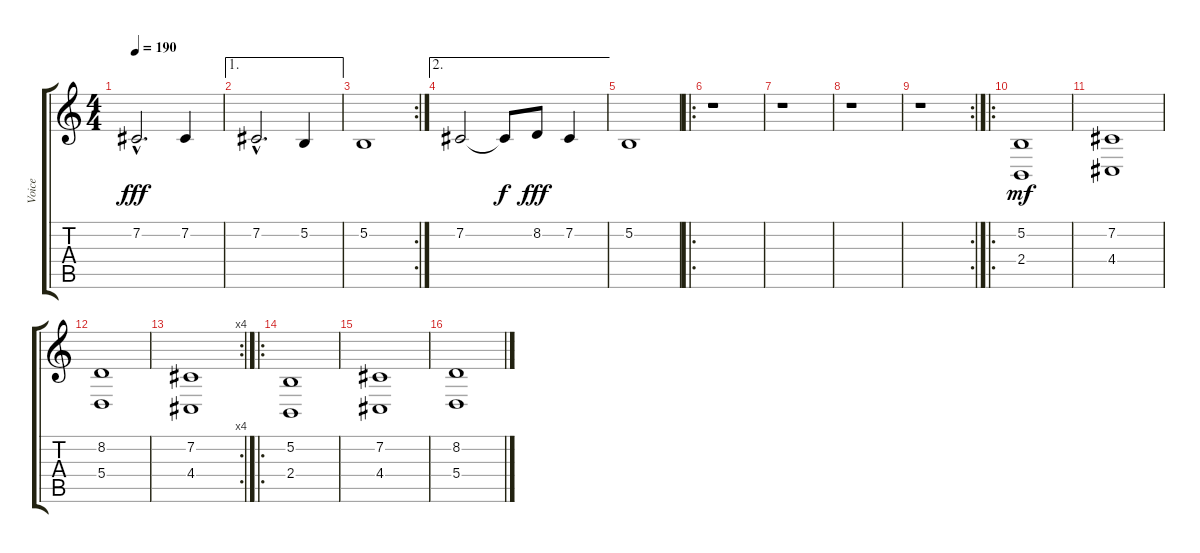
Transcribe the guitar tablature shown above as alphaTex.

\track ("Voice" "Voice") {instrument stringensemble2}
\staff {score tabs}
\tuning (B3 Gb3 D3 A2 E2 B1) {hide}
\ts (4 4)
\tempo 190
\clef g2
\ks c
7.2{hac}.2{d dy fff} 7.2.4 |
\ae 1
7.2{hac}.2{d} 5.2.4 |
\rc 2
5.2.1 |
\ae 2
7.2.2 7.2{t}.8{dy f} 8.2.8{dy fff} 7.2.4 |
5.2.1 |
\ro
r.1 |
r.1 |
r.1 |
\rc 2
r.1 |
\ro
(5.2 2.4).1{dy mf} |
(7.2 4.4).1 |
(8.2 5.4).1 |
\rc 4
(7.2 4.4).1 |
\ro
(5.2 2.4).1 |
(7.2 4.4).1 |
(8.2 5.4).1
